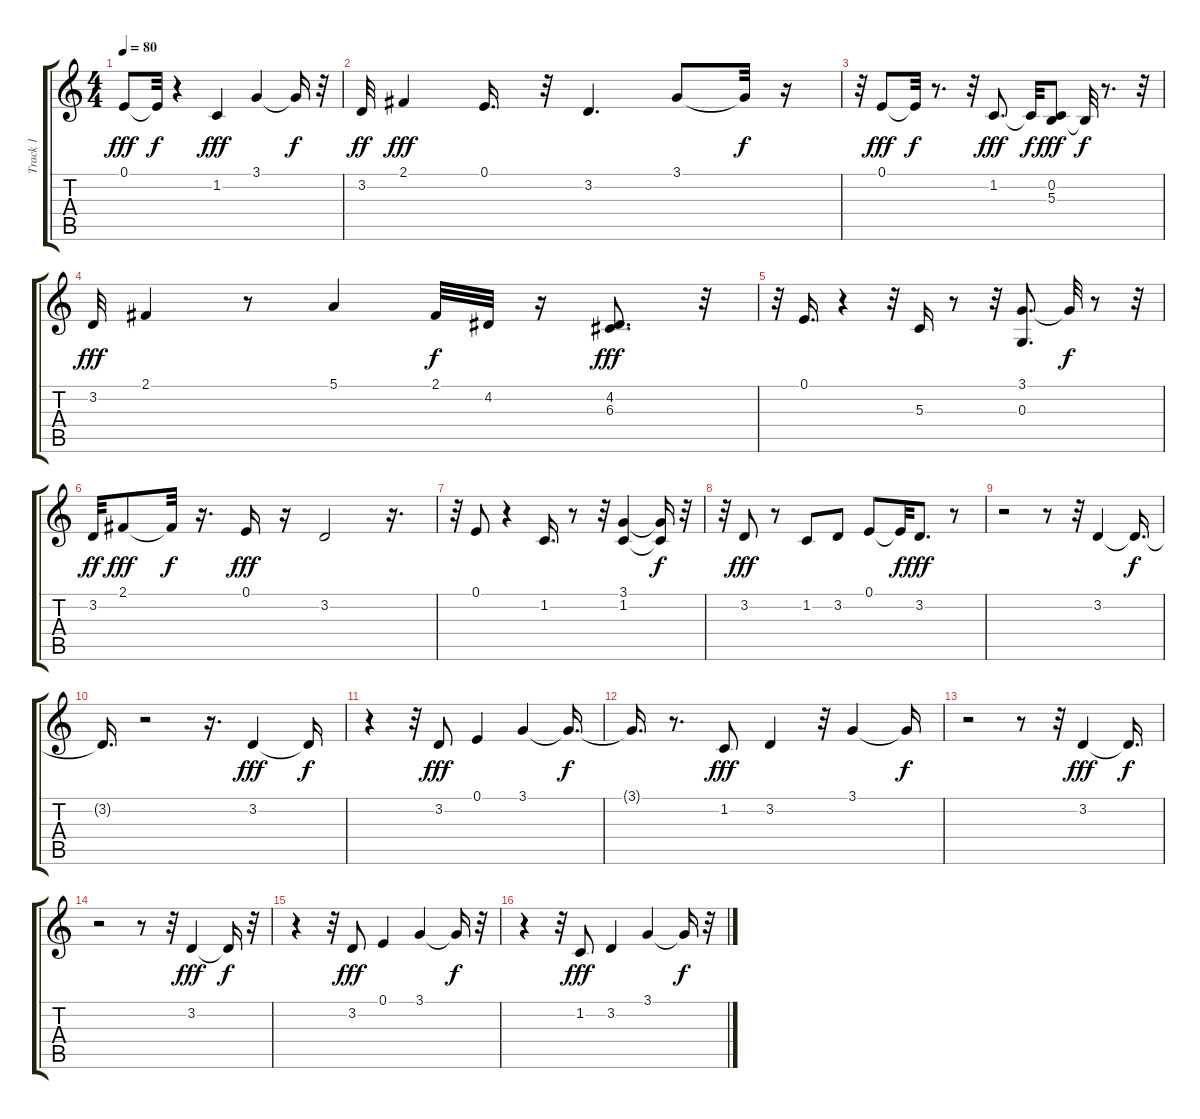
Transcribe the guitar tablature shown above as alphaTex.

\track ("Track 1" "Track 1") {instrument electricpiano2}
\staff {score tabs}
\tuning (E4 B3 G3 D3 A2 E2) {hide}
\ts (4 4)
\tempo 80
\clef g2
\ks c
0.1.8{dy fff} 0.1{t}.32{dy f} r.4 1.2.4{dy fff} 3.1.4 3.1{t}.16{dy f} r.32 |
3.2.32{dy ff} 2.1.4{dy fff} 0.1.16{d} r.32 3.2.4{d} 3.1.8 3.1{t}.32{dy f} r.16 |
r.32 0.1.8{dy fff} 0.1{t}.32{dy f} r.8{d} r.32 1.2.8{d dy fff} 1.2{t}.32{dy f} (0.2 5.3).8{dy fff} 0.2{t}.32{dy f} r.8{d} r.32 |
3.2.32{dy fff} 2.1.4 r.8 5.1.4 2.1.32{dy f} 4.2.32 r.16 (4.2 6.3).8{d dy fff} r.32 |
r.32 0.1.16{d} r.4 r.32 5.3.16 r.8 r.32 (3.1 0.3).8{d} 3.1{t}.32{dy f} r.8 r.32 |
3.2.32{dy ff} 2.1.8{dy fff} 2.1{t}.32{dy f} r.16{d} 0.1.16{dy fff} r.16 3.2.2 r.16{d} |
r.32 0.1.8 r.4 1.2.16{d} r.8 r.32 (3.1 1.2).4 (3.1{t} 1.2{t}).16{dy f} r.32 |
r.32 3.2.8{dy fff} r.8 1.2.8 3.2.8 0.1.8 0.1{t}.32{dy f} 3.2.8{d dy fff} r.8 |
r.2 r.8 r.32 3.2.4 3.2{t}.16{d dy f} |
3.2{t}.16{d} r.2 r.16{d} 3.2.4{dy fff} 3.2{t}.16{dy f} |
r.4 r.32 3.2.8{dy fff} 0.1.4 3.1.4 3.1{t}.16{d dy f} |
3.1{t}.16{d} r.8{d} 1.2.8{dy fff} 3.2.4 r.32 3.1.4 3.1{t}.16{dy f} |
r.2 r.8 r.32 3.2.4{dy fff volume 16} 3.2{t}.16{d dy f} |
r.2 r.8 r.32 3.2.4{dy fff volume 16} 3.2{t}.16{dy f} r.32 |
r.4 r.32 3.2.8{dy fff} 0.1.4 3.1.4{volume 16} 3.1{t}.16{dy f} r.32 |
r.4 r.32 1.2.8{dy fff volume 15} 3.2.4{volume 15} 3.1.4{volume 14} 3.1{t}.16{dy f} r.32
